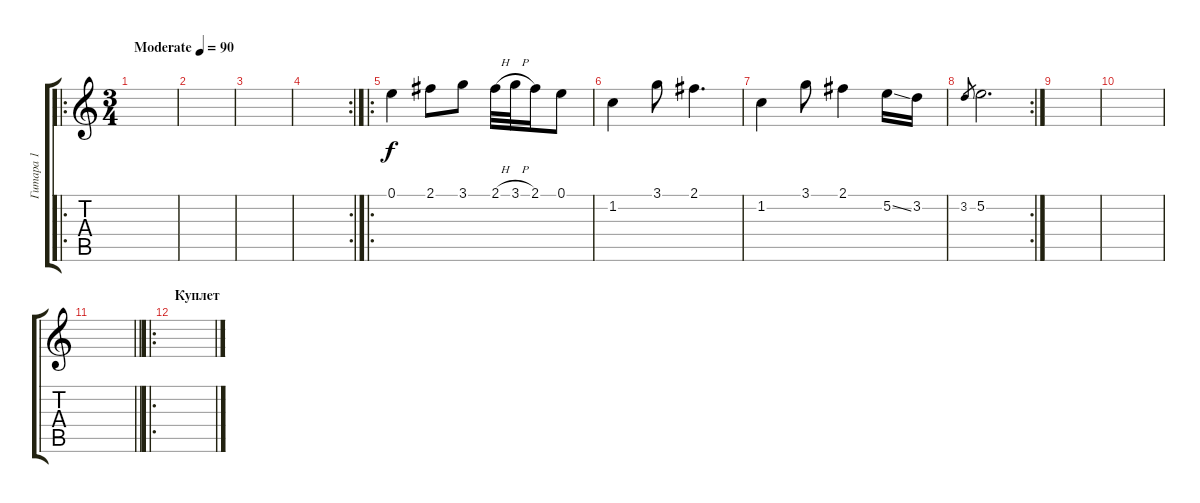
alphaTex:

\track ("Гитара 1" "Гитара 1") {instrument acousticguitarsteel}
\staff {score tabs}
\tuning (E4 B3 G3 D3 A2 E2) {hide}
\ro
\ts (3 4)
\tempo (90 "Moderate")
\clef g2
\ks c
|
|
|
\rc 2
|
\ro
0.1.4 2.1.8 3.1.8 2.1{h}.32 3.1{h}.32 2.1.16 0.1.8 |
1.2.4 3.1.8 2.1.4{d} |
1.2.4 3.1.8 2.1.4 5.2{ss}.16 3.2.16 |
\rc 2
3.2.8{gr} 5.2.2{d} |
|
|
\barLineRight lightlight
|
\ro
\section ("" "Куплет")
